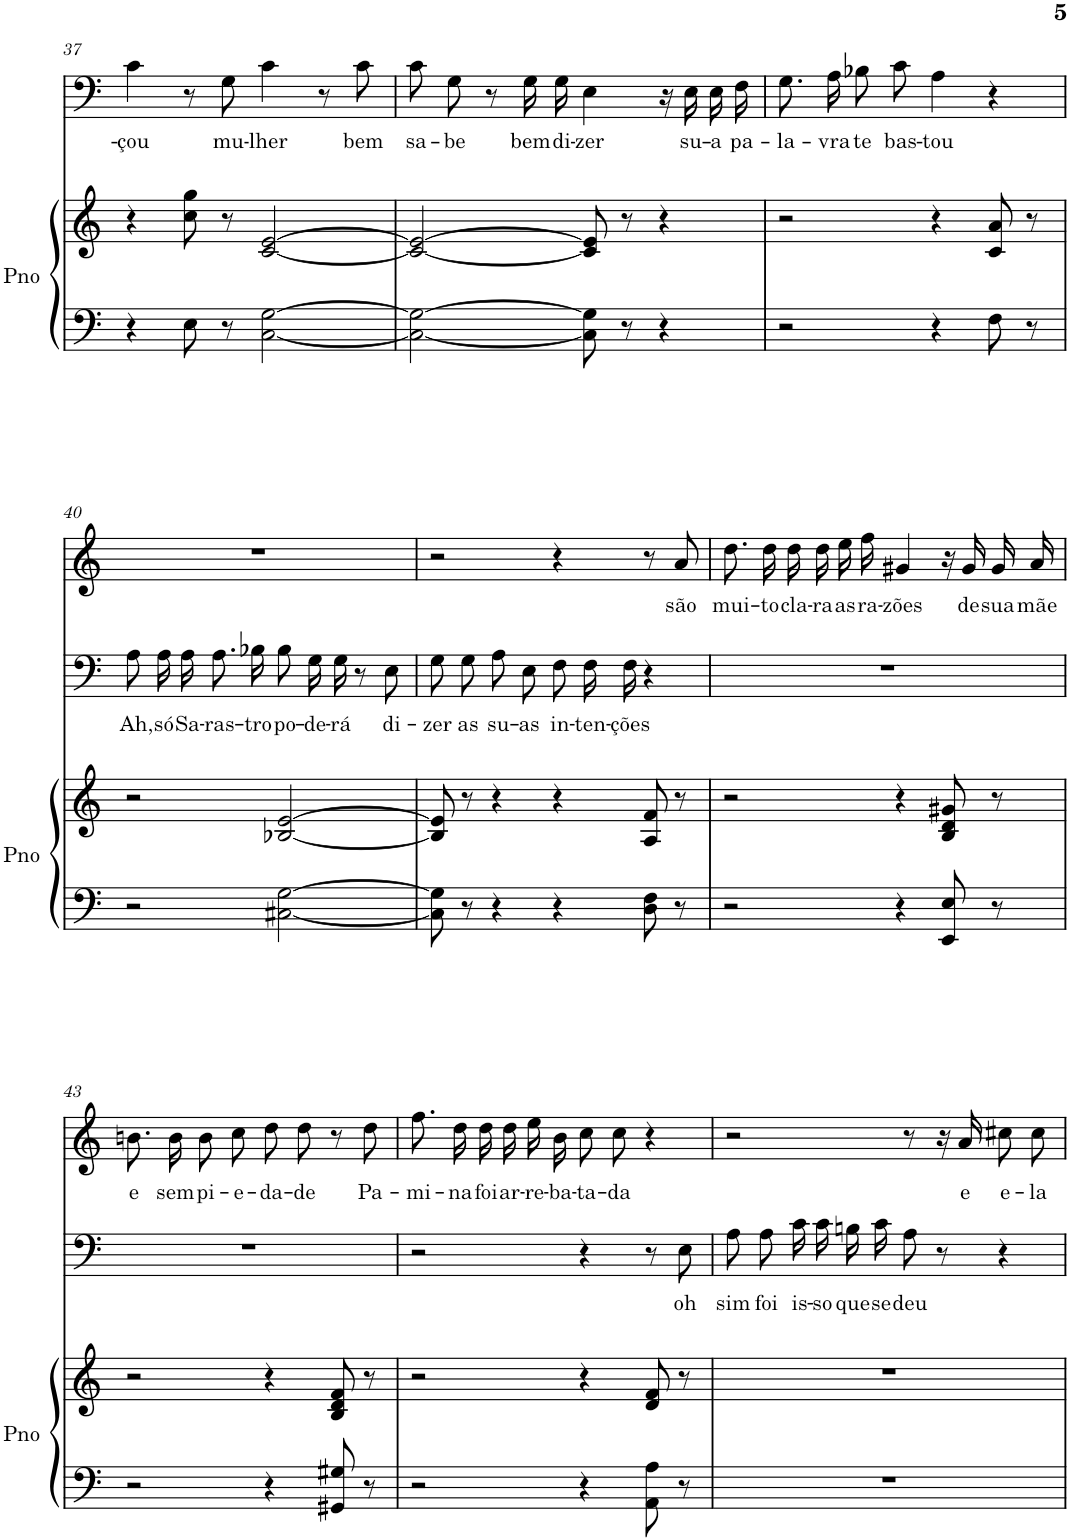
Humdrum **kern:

**kern	**kern	**kern	**text	**kern	**text
*part2	*part2	*part1	*part1	*part1	*part1
*staff4	*staff3	*staff2	*staff2	*staff1	*staff1
*I"Piano	*	*I"Piano	*	*	*
*I'Pno	*	*I'Pno	*	*	*
!!LO:PB:g=z
*clefF4	*clefG2	*clefF4	*	*clefG2	*
*k[]	*k[]	*k[]	*	*k[]	*
*M4/4	*M4/4	*M4/4	*	*M4/4	*
=37	=37	=37	=37	=37	=37
!	!	!	!LO:LY:b	!	!
4r	4r	4c\	-çou	1r	.
8E\	8cc\ 8gg\	8r	.	.	.
!	!	!	!LO:LY:b	!	!
8r	8r	8G\	mu-	.	.
!	!	!	!LO:LY:b	!	!
[2C\ [2G\	[2c/ [2e/	4c\	-lher	.	.
.	.	8r	.	.	.
!	!	!	!LO:LY:b	!	!
.	.	8c\	bem	.	.
=38	=38	=38	=38	=38	=38
!	!	!	!LO:LY:b	!	!
2C\_ 2G\_	2c/_ 2e/_	8c\L	sa-	1r	.
!	!	!	!LO:LY:b	!	!
.	.	8G\J	-be	.	.
.	.	8r	.	.	.
!	!	!	!LO:LY:b	!	!
.	.	16G\LL	bem	.	.
!	!	!	!LO:LY:b	!	!
.	.	16G\JJ	di-	.	.
!	!	!	!LO:LY:b	!	!
8C\] 8G\]	8c/] 8e/]	4E\	-zer	.	.
8r	8r	.	.	.	.
4r	4r	16r	.	.	.
!	!	!	!LO:LY:b	!	!
.	.	16E\LL	su-	.	.
!	!	!	!LO:LY:b	!	!
.	.	16E\	-a	.	.
!	!	!	!LO:LY:b	!	!
.	.	16F\JJ	pa-	.	.
=39	=39	=39	=39	=39	=39
!	!	!	!LO:LY:b	!	!
2r	2r	8.G\L	-la-	1r	.
!	!	!	!LO:LY:b	!	!
.	.	16A\Jk	-vra	.	.
!	!	!	!LO:LY:b	!	!
.	.	8B-X\L	te	.	.
!	!	!	!LO:LY:b	!	!
.	.	8c\J	bas-	.	.
!	!	!	!LO:LY:b	!	!
4r	4r	4A\	-tou	.	.
8F\	8c/ 8a/	4r	.	.	.
8r	8r	.	.	.	.
!!LO:LB:g=z
=40	=40	=40	=40	=40	=40
!	!	!	!LO:LY:b	!	!
2r	2r	8A\L	Ah,	1r	.
!	!	!	!LO:LY:b	!	!
.	.	16A\L	só	.	.
!	!	!	!LO:LY:b	!	!
.	.	16A\JJ	Sa-	.	.
!	!	!	!LO:LY:b	!	!
.	.	8.A\L	-ras-	.	.
!	!	!	!LO:LY:b	!	!
.	.	16B-X\Jk	-tro	.	.
!	!	!	!LO:LY:b	!	!
[2C#X\ [2G\	[2B-X/ [2e/	8B-\L	po-	.	.
!	!	!	!LO:LY:b	!	!
.	.	16G\L	-de-	.	.
!	!	!	!LO:LY:b	!	!
.	.	16G\JJ	-rá	.	.
.	.	8r	.	.	.
!	!	!	!LO:LY:b	!	!
.	.	8E\	di-	.	.
=41	=41	=41	=41	=41	=41
!	!	!	!LO:LY:b	!	!
8C#\] 8G\]	8B-/] 8e/]	8G\L	-zer	2r	.
!	!	!	!LO:LY:b	!	!
8r	8r	8G\J	as	.	.
!	!	!	!LO:LY:b	!	!
4r	4r	8A\L	su-	.	.
!	!	!	!LO:LY:b	!	!
.	.	8E\J	-as	.	.
!	!	!	!LO:LY:b	!	!
4r	4r	8F\L	in-	4r	.
!	!	!	!LO:LY:b	!	!
.	.	16F\L	-ten-	.	.
!	!	!	!LO:LY:b	!	!
.	.	16F\JJ	-ções	.	.
8D\ 8F\	8A/ 8f/	4r	.	8r	.
!	!	!	!	!	!LO:LY:b
8r	8r	.	.	8a/	são
=42	=42	=42	=42	=42	=42
!	!	!	!	!	!LO:LY:b
2r	2r	1r	.	8.dd\L	mui-
!	!	!	!	!	!LO:LY:b
.	.	.	.	16dd\Jk	-to
!	!	!	!	!	!LO:LY:b
.	.	.	.	16dd\LL	cla-
!	!	!	!	!	!LO:LY:b
.	.	.	.	16dd\J	-ra
!	!	!	!	!	!LO:LY:b
.	.	.	.	16ee\L	as
!	!	!	!	!	!LO:LY:b
.	.	.	.	16ff\JJ	ra-
!	!	!	!	!	!LO:LY:b
4r	4r	.	.	4g#X/	-zões
8EE/ 8E/	8B/ 8d/ 8g#X/	.	.	16r	.
!	!	!	!	!	!LO:LY:b
.	.	.	.	16g#/LL	de
!	!	!	!	!	!LO:LY:b
8r	8r	.	.	16g#/	sua
!	!	!	!	!	!LO:LY:b
.	.	.	.	16a/JJ	mãe
!!LO:LB:g=z
=43	=43	=43	=43	=43	=43
!	!	!	!	!	!LO:LY:b
2r	2r	1r	.	8.bn\L	e
!	!	!	!	!	!LO:LY:b
.	.	.	.	16b\Jk	sem
!	!	!	!	!	!LO:LY:b
.	.	.	.	8b\L	pi-
!	!	!	!	!	!LO:LY:b
.	.	.	.	8cc\J	-e-
!	!	!	!	!	!LO:LY:b
4r	4r	.	.	8dd\L	-da-
!	!	!	!	!	!LO:LY:b
.	.	.	.	8dd\J	-de
8GG#X/ 8G#X/	8B/ 8d/ 8f/	.	.	8r	.
!	!	!	!	!	!LO:LY:b
8r	8r	.	.	8dd\	Pa-
=44	=44	=44	=44	=44	=44
!	!	!	!	!	!LO:LY:b
2r	2r	2r	.	8.ff\L	-mi-
!	!	!	!	!	!LO:LY:b
.	.	.	.	16dd\Jk	-na
!	!	!	!	!	!LO:LY:b
.	.	.	.	16dd\LL	foi
!	!	!	!	!	!LO:LY:b
.	.	.	.	16dd\J	ar-
!	!	!	!	!	!LO:LY:b
.	.	.	.	16ee\L	-re-
!	!	!	!	!	!LO:LY:b
.	.	.	.	16b\JJ	-ba-
!	!	!	!	!	!LO:LY:b
4r	4r	4r	.	8cc\L	-ta-
!	!	!	!	!	!LO:LY:b
.	.	.	.	8cc\J	-da
8AA\ 8A\	8d/ 8f/	8r	.	4r	.
!	!	!	!LO:LY:b	!	!
8r	8r	8E\	oh	.	.
=45	=45	=45	=45	=45	=45
!	!	!	!LO:LY:b	!	!
1r	1r	8A\L	sim	2r	.
!	!	!	!LO:LY:b	!	!
.	.	8A\J	foi	.	.
!	!	!	!LO:LY:b	!	!
.	.	16c\LL	is-	.	.
!	!	!	!LO:LY:b	!	!
.	.	16c\J	-so	.	.
!	!	!	!LO:LY:b	!	!
.	.	16Bn\L	que	.	.
!	!	!	!LO:LY:b	!	!
.	.	16c\JJ	se	.	.
!	!	!	!LO:LY:b	!	!
.	.	8A\	deu	8r	.
.	.	8r	.	16r	.
!	!	!	!	!	!LO:LY:b
.	.	.	.	16a/	e
!	!	!	!	!	!LO:LY:b
.	.	4r	.	8cc#X\L	e-
!	!	!	!	!	!LO:LY:b
.	.	.	.	8cc#\J	-la
=	=	=	=	=	=
*-	*-	*-	*-	*-	*-
